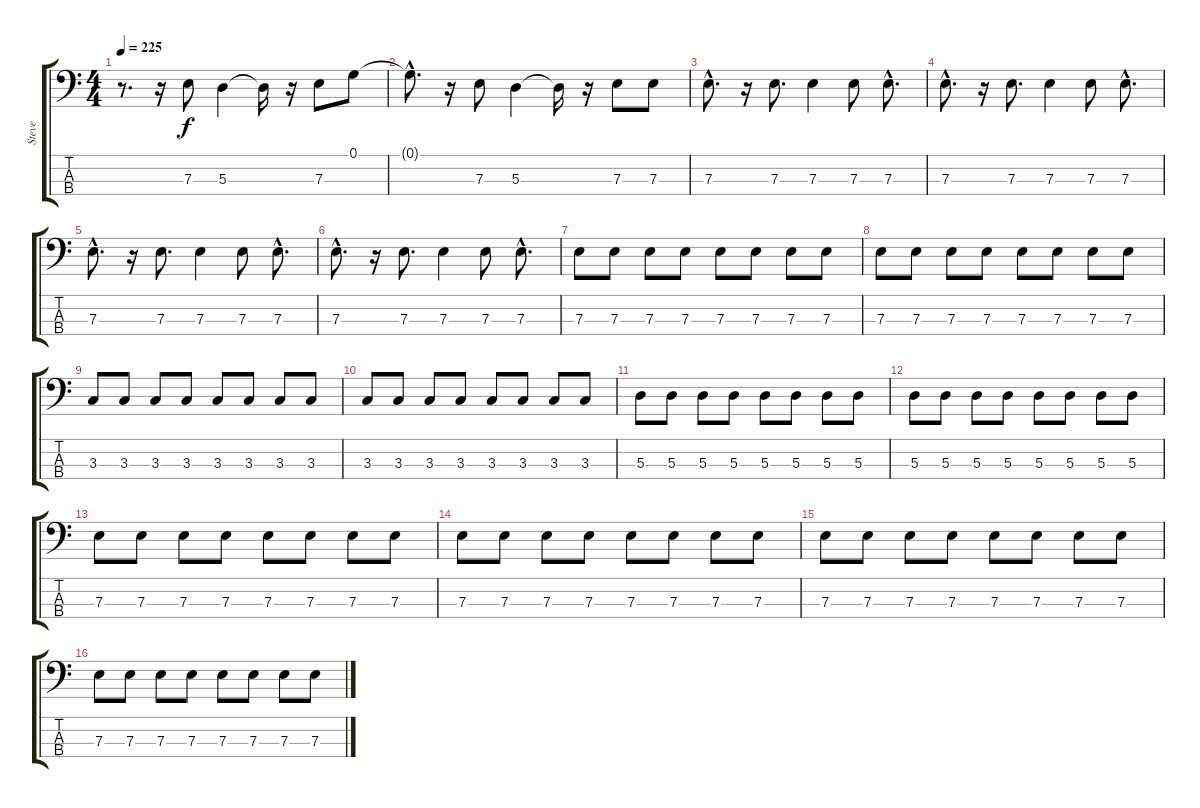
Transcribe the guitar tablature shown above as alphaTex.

\track ("Steve" "Steve") {instrument electricbassfinger}
\staff {score tabs}
\tuning (G2 D2 A1 E1) {hide}
\ts (4 4)
\tempo 225
\clef f4
\ks c
r.8{d dy f} r.16 7.3.8 5.3.4 5.3{t}.16 r.16 7.3.8 0.1.8 |
0.1{hac t}.8{d} r.16 7.3.8 5.3.4 5.3{t}.16 r.16 7.3.8 7.3.8 |
7.3{hac}.8{d} r.16 7.3.8{d} 7.3.4 7.3.8 7.3{hac}.8{d} |
7.3{hac}.8{d} r.16 7.3.8{d} 7.3.4 7.3.8 7.3{hac}.8{d} |
7.3{hac}.8{d} r.16 7.3.8{d} 7.3.4 7.3.8 7.3{hac}.8{d} |
7.3{hac}.8{d} r.16 7.3.8{d} 7.3.4 7.3.8 7.3{hac}.8{d} |
7.3.8 7.3.8 7.3.8 7.3.8 7.3.8 7.3.8 7.3.8 7.3.8 |
7.3.8 7.3.8 7.3.8 7.3.8 7.3.8 7.3.8 7.3.8 7.3.8 |
3.3.8 3.3.8 3.3.8 3.3.8 3.3.8 3.3.8 3.3.8 3.3.8 |
3.3.8 3.3.8 3.3.8 3.3.8 3.3.8 3.3.8 3.3.8 3.3.8 |
5.3.8 5.3.8 5.3.8 5.3.8 5.3.8 5.3.8 5.3.8 5.3.8 |
5.3.8 5.3.8 5.3.8 5.3.8 5.3.8 5.3.8 5.3.8 5.3.8 |
7.3.8 7.3.8 7.3.8 7.3.8 7.3.8 7.3.8 7.3.8 7.3.8 |
7.3.8 7.3.8 7.3.8 7.3.8 7.3.8 7.3.8 7.3.8 7.3.8 |
7.3.8 7.3.8 7.3.8 7.3.8 7.3.8 7.3.8 7.3.8 7.3.8 |
7.3.8 7.3.8 7.3.8 7.3.8 7.3.8 7.3.8 7.3.8 7.3.8
